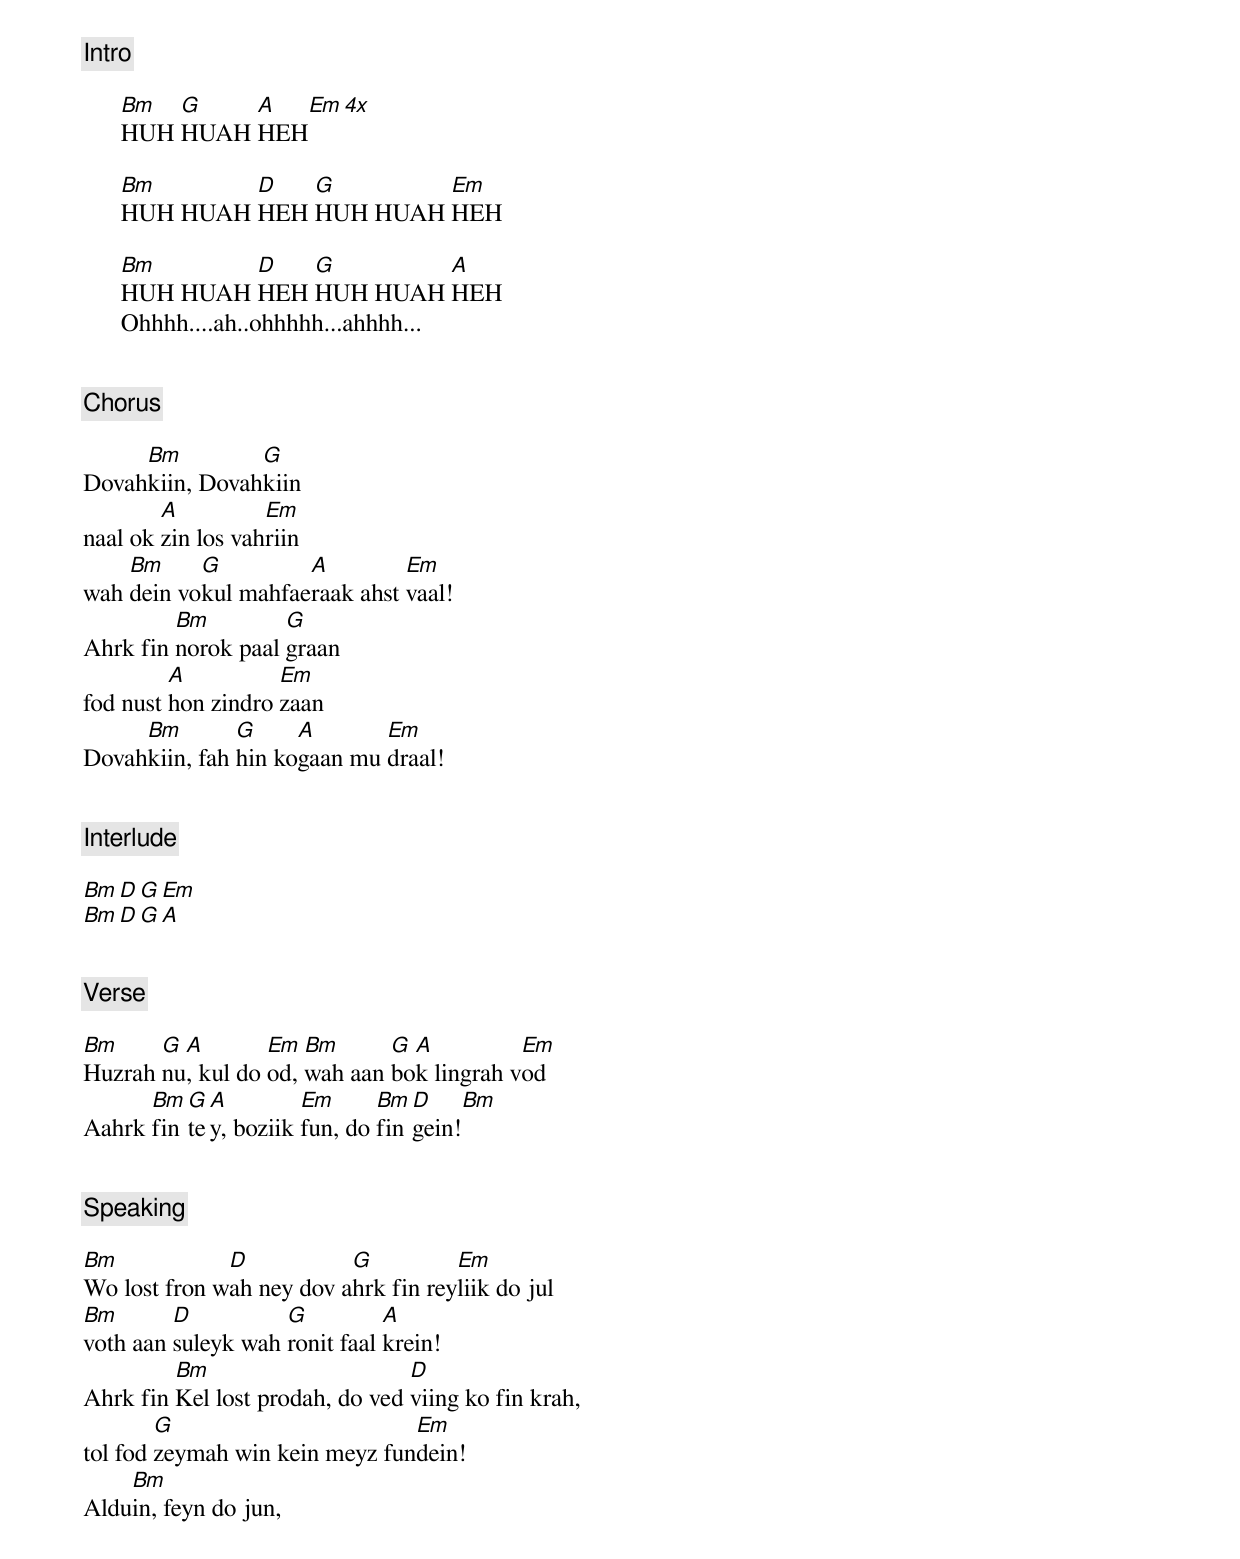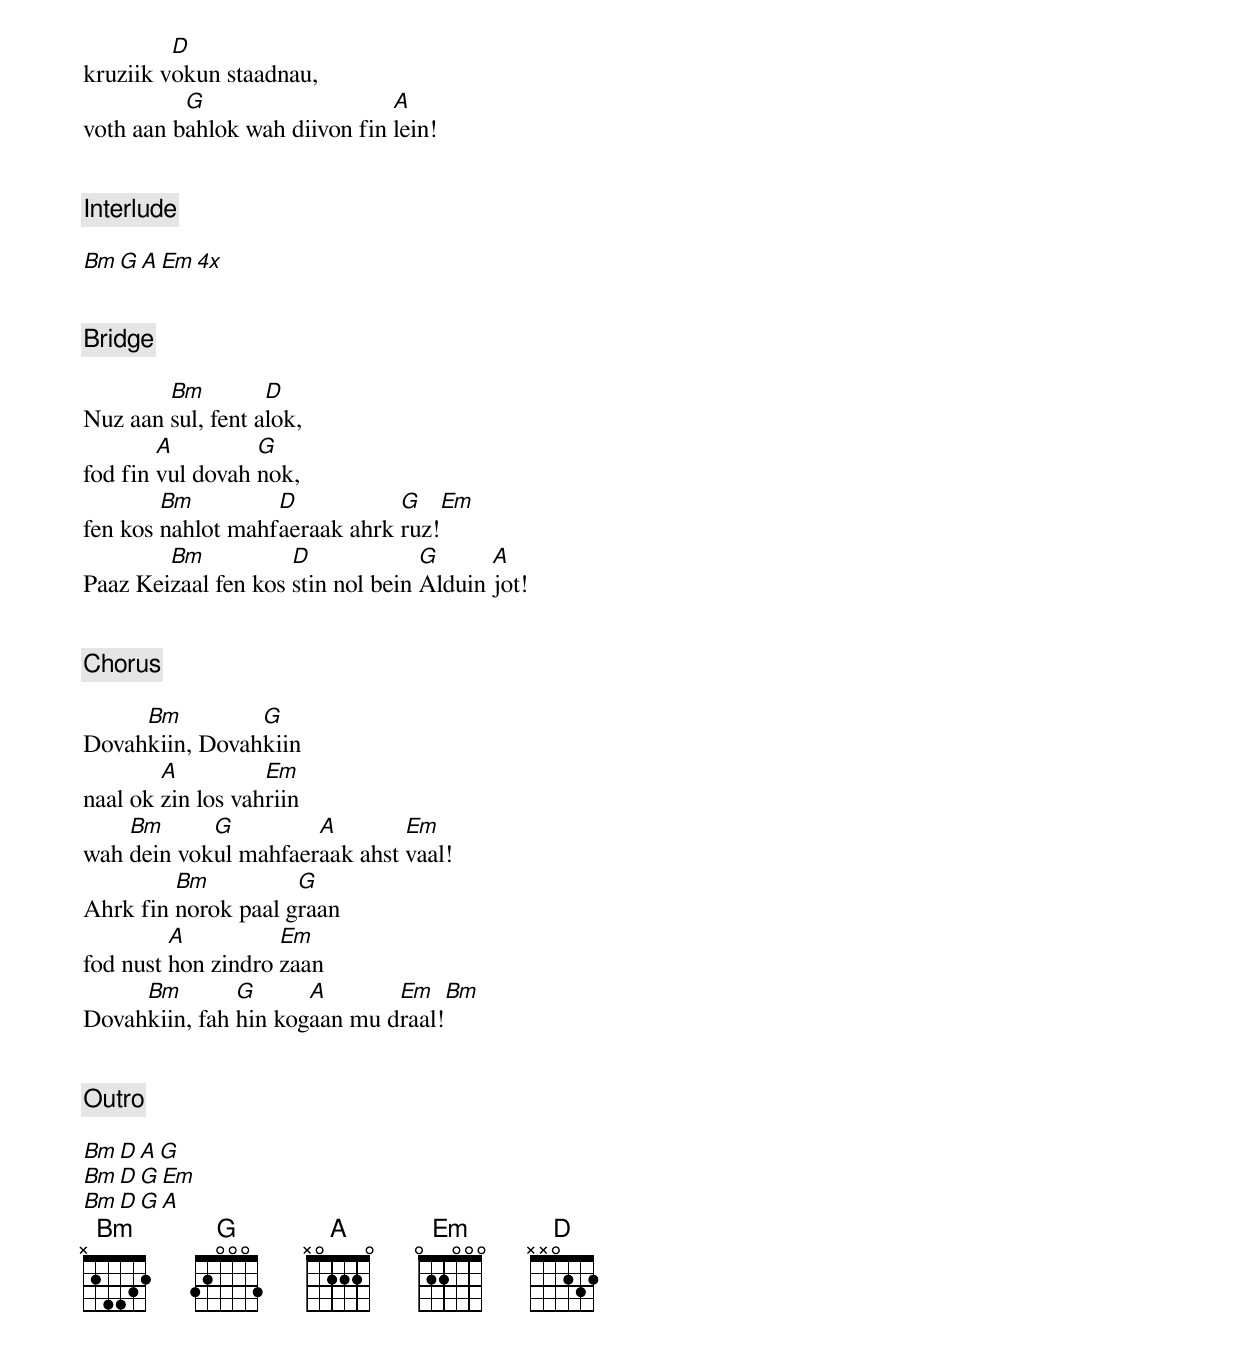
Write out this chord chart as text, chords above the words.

[Intro]

      Bm  G    A   Em     4x
      HUH HUAH HEH

      Bm       D   G        Em
      HUH HUAH HEH HUH HUAH HEH

      Bm       D   G        A
      HUH HUAH HEH HUH HUAH HEH
      Ohhhh....ah..ohhhhh...ahhhh...


[Chorus]

     Bm         G
Dovahkiin, Dovahkiin
        A          Em
naal ok zin los vahriin
    Bm     G         A         Em
wah dein vokul mahfaeraak ahst vaal!
         Bm         G
Ahrk fin norok paal graan
         A          Em
fod nust hon zindro zaan
     Bm        G     A       Em
Dovahkiin, fah hin kogaan mu draal!


[Interlude]

      Bm D  G  Em
      Bm D  G  A


[Verse]

Bm     G A        Em  Bm      G A          Em
Huzrah nu, kul do od, wah aan bok lingrah vod
      Bm  G A         Em      Bm  D     Bm
Aahrk fin tey, boziik fun, do fin gein!


[Speaking]

Bm            D           G          Em
Wo lost fron wah ney dov ahrk fin reyliik do jul
Bm       D          G          A
voth aan suleyk wah ronit faal krein!
         Bm                      D
Ahrk fin Kel lost prodah, do ved viing ko fin krah,
        G                       Em
tol fod zeymah win kein meyz fundein!
    Bm
Alduin, feyn do jun,
         D
kruziik vokun staadnau,
          G                    A
voth aan bahlok wah diivon fin lein!


[Interlude]

  Bm G  A  Em    4x


[Bridge]

        Bm         D
Nuz aan sul, fent alok,
        A         G
fod fin vul dovah nok,
        Bm         D           G    Em
fen kos nahlot mahfaeraak ahrk ruz!
        Bm           D             G      A
Paaz Keizaal fen kos stin nol bein Alduin jot!


[Chorus]

     Bm         G
Dovahkiin, Dovahkiin
        A          Em
naal ok zin los vahriin
    Bm      G         A        Em
wah dein vokul mahfaeraak ahst vaal!
         Bm          G
Ahrk fin norok paal graan
         A          Em
fod nust hon zindro zaan
     Bm        G      A       Em    Bm
Dovahkiin, fah hin kogaan mu draal!


[Outro]

       Bm D  A  G
       Bm D  G  Em
       Bm D  G  A
